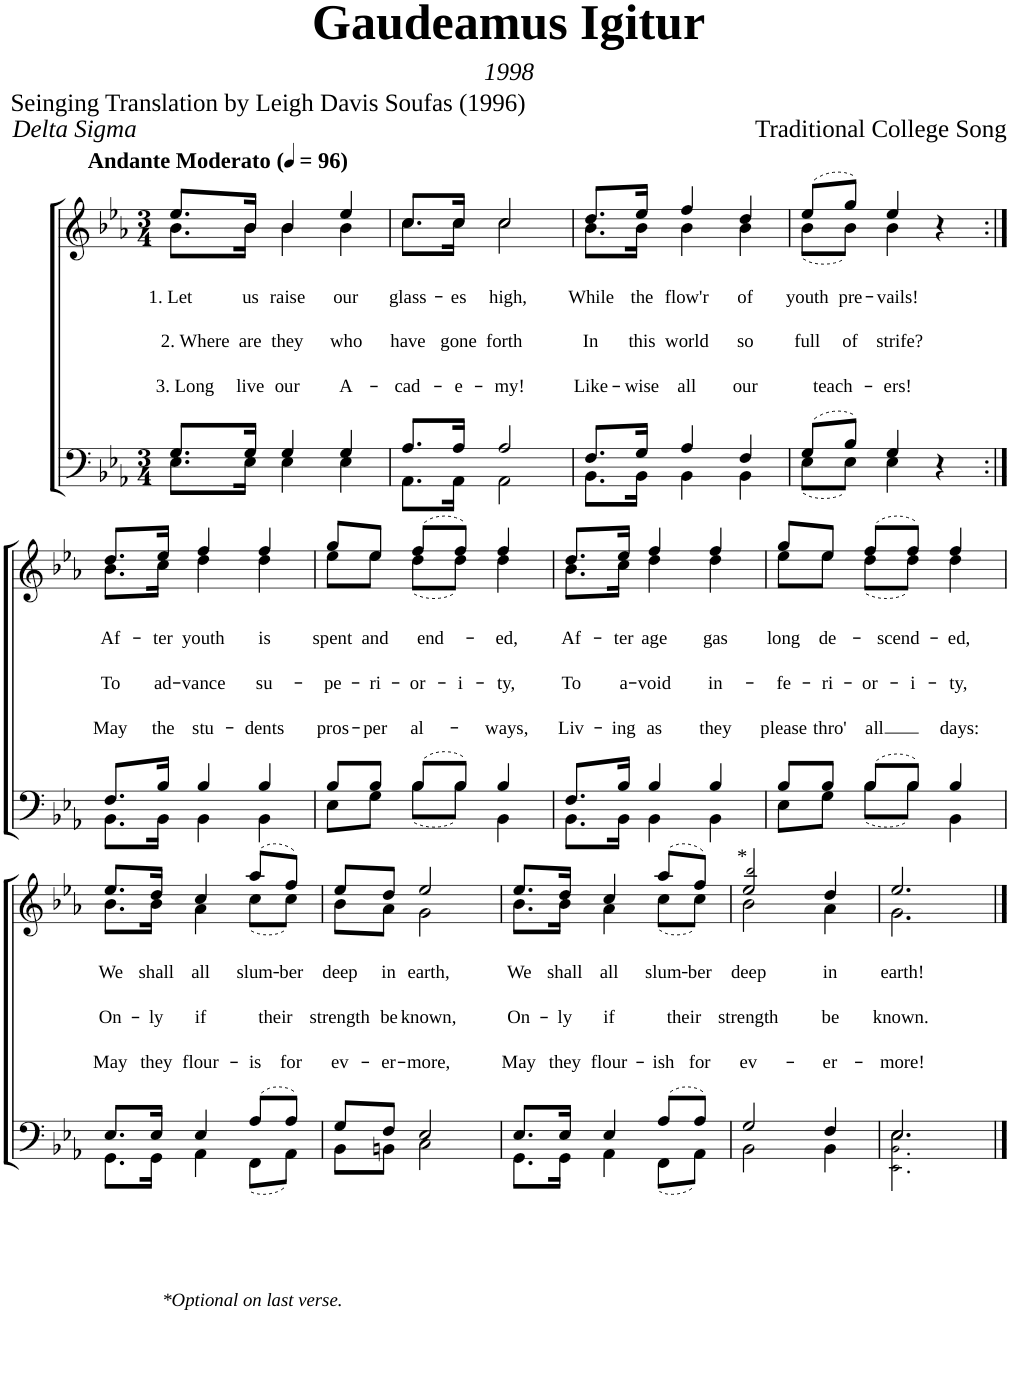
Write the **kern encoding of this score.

**kern	**kern	**text	**text	**text
*part2	*part1	*part1	*part1	*part1
*staff2	*staff1	*staff1	*staff1	*staff1
*I"Piano	*I"Piano	*	*	*
*I'Pno	*I'Pno	*	*	*
*clefF4	*clefG2	*	*	*
*k[b-e-a-]	*k[b-e-a-]	*	*	*
*M3/4	*M3/4	*	*	*
*MM96	*MM96	*	*	*
=1	=1	=1	=1	=1
*^	*	*	*	*
!	!	!LO:TX:a:B:t=Andante Moderato	!	!	!
!	!	!	!LO:LY:b	!LO:LY:b	!LO:LY:b
*	*	*^	*	*	*
8.G/L	8.E-\L	8.ee-/L	8.b-\L	1. Let	2. Where	3. Long
!	!	!	!	!LO:LY:b	!LO:LY:b	!LO:LY:b
16G/Jk	16E-\Jk	16b-/Jk	16b-\Jk	us	are	live
!	!	!	!	!LO:LY:b	!LO:LY:b	!LO:LY:b
4G/	4E-\	4b-/	4b-\	raise	they	our
!	!	!	!	!LO:LY:b	!LO:LY:b	!LO:LY:b
4G/	4E-\	4ee-/	4b-\	our	who	A-
=2	=2	=2	=2	=2	=2	=2
!	!	!	!	!LO:LY:b	!LO:LY:b	!LO:LY:b
8.A-/L	8.AA-\L	8.cc/L	8.cc\L	glass-	have	-cad-
!	!	!	!	!LO:LY:b	!LO:LY:b	!LO:LY:b
16A-/Jk	16AA-\Jk	16cc/Jk	16cc\Jk	-es	gone	-e-
!	!	!	!	!LO:LY:b	!LO:LY:b	!LO:LY:b
2A-/	2AA-\	2cc/	2cc\	high,	forth	-my!
=3	=3	=3	=3	=3	=3	=3
!	!	!	!	!LO:LY:b	!LO:LY:b	!LO:LY:b
8.F/L	8.BB-\L	8.dd/L	8.b-\L	While	In	Like-
!	!	!	!	!LO:LY:b	!LO:LY:b	!LO:LY:b
16G/Jk	16BB-\Jk	16ee-/Jk	16b-\Jk	the	this	-wise
!	!	!	!	!LO:LY:b	!LO:LY:b	!LO:LY:b
4A-/	4BB-\	4ff/	4b-\	flow'r	world	all
!	!	!	!	!LO:LY:b	!LO:LY:b	!LO:LY:b
4F/	4BB-\	4dd/	4b-\	of	so	our
=4	=4	=4	=4	=4	=4	=4
!	!	!	!	!LO:LY:b	!LO:LY:b	!LO:LY:b
(8G/L	(8E-\L	(8ee-/L	(8b-\L	youth	full	teach-
!	!	!	!	!LO:LY:b	!LO:LY:b	!
8B-/J)	8E-\J)	8gg/J)	8b-\J)	pre-	of	.
!	!	!	!	!LO:LY:b	!LO:LY:b	!LO:LY:b
4G/	4E-\	4ee-/	4b-\	-vails!	strife?	-ers!
4r	4ryy	4r	4ryy	.	.	.
!!LO:LB:g=z	!!
=5:|!	=5:|!	=5:|!	=5:|!	=5:|!	=5:|!	=5:|!
!	!	!	!	!LO:LY:b	!LO:LY:b	!LO:LY:b
8.F/L	8.BB-\L	8.dd/L	8.b-\L	Af-	To	May
!	!	!	!	!LO:LY:b	!LO:LY:b	!LO:LY:b
16B-/Jk	16BB-\Jk	16ee-/Jk	16cc\Jk	-ter	ad-	the
!	!	!	!	!LO:LY:b	!LO:LY:b	!LO:LY:b
4B-/	4BB-\	4ff/	4dd\	youth	-vance	stu-
!	!	!	!	!LO:LY:b	!LO:LY:b	!LO:LY:b
4B-/	4BB-\	4ff/	4dd\	is	su-	-dents
=6	=6	=6	=6	=6	=6	=6
!	!	!	!	!LO:LY:b	!LO:LY:b	!LO:LY:b
8B-/L	8E-\L	8gg/L	8ee-\L	spent	-pe-	pros-
!	!	!	!	!LO:LY:b	!LO:LY:b	!LO:LY:b
8B-/J	8G\J	8ee-/J	8ee-\J	and	-ri-	-per
!	!	!	!	!LO:LY:b	!LO:LY:b	!LO:LY:b
(8B-/L	(8B-\L	(8ff/L	(8dd\L	end-	-or-	al-
!	!	!	!	!	!LO:LY:b	!
8B-/J)	8B-\J)	8ff/J)	8dd\J)	.	-i-	.
!	!	!	!	!LO:LY:b	!LO:LY:b	!LO:LY:b
4B-/	4BB-\	4ff/	4dd\	-ed,	-ty,	-ways,
=7	=7	=7	=7	=7	=7	=7
!	!	!	!	!LO:LY:b	!LO:LY:b	!LO:LY:b
8.F/L	8.BB-\L	8.dd/L	8.b-\L	Af-	To	Liv-
!	!	!	!	!LO:LY:b	!LO:LY:b	!LO:LY:b
16B-/Jk	16BB-\Jk	16ee-/Jk	16cc\Jk	-ter	a-	-ing
!	!	!	!	!LO:LY:b	!LO:LY:b	!LO:LY:b
4B-/	4BB-\	4ff/	4dd\	age	-void	as
!	!	!	!	!LO:LY:b	!LO:LY:b	!LO:LY:b
4B-/	4BB-\	4ff/	4dd\	gas	in-	they
=8	=8	=8	=8	=8	=8	=8
!	!	!	!	!LO:LY:b	!LO:LY:b	!LO:LY:b
8B-/L	8E-\L	8gg/L	8ee-\L	long	-fe-	please
!	!	!	!	!LO:LY:b	!LO:LY:b	!LO:LY:b
8B-/J	8G\J	8ee-/J	8ee-\J	de-	-ri-	thro'
!	!	!	!	!LO:LY:b	!LO:LY:b	!LO:LY:b
(8B-/L	(8B-\L	(8ff/L	(8dd\L	-scend-	-or-	all
!	!	!	!	!	!LO:LY:b	!
8B-/J)	8B-\J)	8ff/J)	8dd\J)	.	-i-	.
!	!	!	!	!LO:LY:b	!LO:LY:b	!LO:LY:b
4B-/	4BB-\	4ff/	4dd\	-ed,	-ty,	days:
!!LO:LB:g=z	!!
=9	=9	=9	=9	=9	=9	=9
!	!	!	!	!LO:LY:b	!LO:LY:b	!LO:LY:b
8.E-/L	8.GG\L	8.ee-/L	8.b-\L	We	On-	May
!	!	!	!	!LO:LY:b	!LO:LY:b	!LO:LY:b
16E-/Jk	16GG\Jk	16dd/Jk	16b-\Jk	shall	-ly	they
!	!	!	!	!LO:LY:b	!LO:LY:b	!LO:LY:b
4E-/	4AA-\	4cc/	4a-\	all	if	flour-
!	!	!	!	!LO:LY:b	!LO:LY:b	!LO:LY:b
(8A-/L	(8FF\L	(8aa-/L	(8cc\L	slum-	their	-is
!	!	!	!	!LO:LY:b	!	!LO:LY:b
8A-/J)	8AA-\J)	8ff/J)	8cc\J)	-ber	.	for
=10	=10	=10	=10	=10	=10	=10
!	!	!	!	!LO:LY:b	!LO:LY:b	!LO:LY:b
8G/L	8BB-\L	8ee-/L	8b-\L	deep	strength	ev-
!	!	!	!	!LO:LY:b	!LO:LY:b	!LO:LY:b
8F/J	8BBn\J	8dd/J	8a-\J	in	be	-er-
!	!	!	!	!LO:LY:b	!LO:LY:b	!LO:LY:b
2E-/	2C\	2ee-/	2g\	earth,	known,	-more,
=11	=11	=11	=11	=11	=11	=11
!	!	!	!	!LO:LY:b	!LO:LY:b	!LO:LY:b
8.E-/L	8.GG\L	8.ee-/L	8.b-\L	We	On-	May
!	!	!	!	!LO:LY:b	!LO:LY:b	!LO:LY:b
16E-/Jk	16GG\Jk	16dd/Jk	16b-\Jk	shall	-ly	they
!	!	!	!	!LO:LY:b	!LO:LY:b	!LO:LY:b
4E-/	4AA-\	4cc/	4a-\	all	if	flour-
!	!	!	!	!LO:LY:b	!LO:LY:b	!LO:LY:b
(8A-/L	(8FF\L	(8aa-/L	(8cc\L	slum-	their	-ish
!	!	!	!	!LO:LY:b	!	!LO:LY:b
8A-/J)	8AA-\J)	8ff/J)	8cc\J)	-ber	.	for
=12	=12	=12	=12	=12	=12	=12
!	!	!LO:TX:a:t=*	!	!	!	!
!	!	!	!	!LO:LY:b	!LO:LY:b	!LO:LY:b
2G/	2BB-\	2ee-/ 2bb-!/	2b-\	deep	strength	ev-
!	!	!	!	!LO:LY:b	!LO:LY:b	!LO:LY:b
4F/	4BB-\	4dd/	4a-\	in	be	-er-
=13	=13	=13	=13	=13	=13	=13
!	!	!	!	!LO:LY:b	!LO:LY:b	!LO:LY:b
2.E-/	2.EE-!\ 2.BB-!\ 2.E-\	2.ee-/	2.g\	earth!	known.	-more!
*v	*v	*	*	*	*	*
*	*v	*v	*	*	*
==	==	==	==	==
*-	*-	*-	*-	*-
